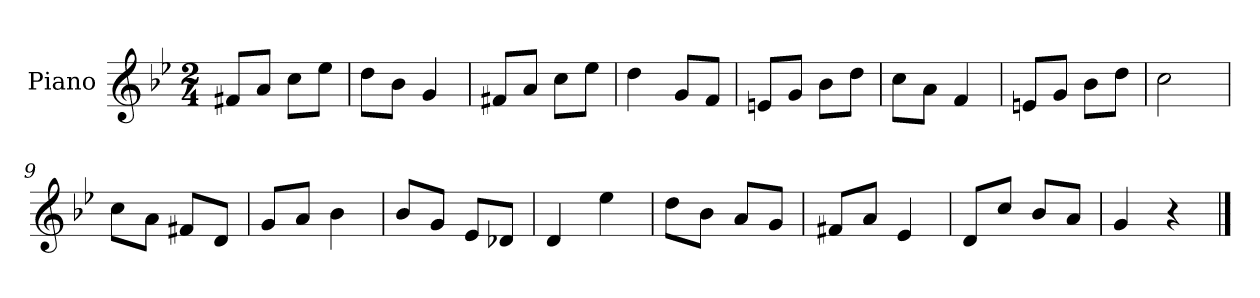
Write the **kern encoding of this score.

**kern
*part1
*staff1
*I"Piano
*I'Pno.
*clefG2
*k[b-e-]
*M2/4
*MM120
=1
8f#X/L
8a/J
8cc\L
8ee-\J
=2
8dd\L
8b-\J
4g/
=3
8f#X/L
8a/J
8cc\L
8ee-\J
=4
4dd\
8g/L
8f/J
=5
8en/L
8g/J
8b-\L
8dd\J
=6
8cc\L
8a\J
4f/
=7
8en/L
8g/J
8b-\L
8dd\J
=8
2cc\
=9
8cc\L
8a\J
8f#X/L
8d/J
=10
8g/L
8a/J
4b-\
=11
8b-/L
8g/J
8e-/L
8d-X/J
!!LO:LB:g=z
=12
4d/
4ee-\
=13
8dd\L
8b-\J
8a/L
8g/J
=14
8f#X/L
8a/J
4e-/
=15
8d/L
8cc/J
8b-/L
8a/J
=16
4g/
4r
==
*-
